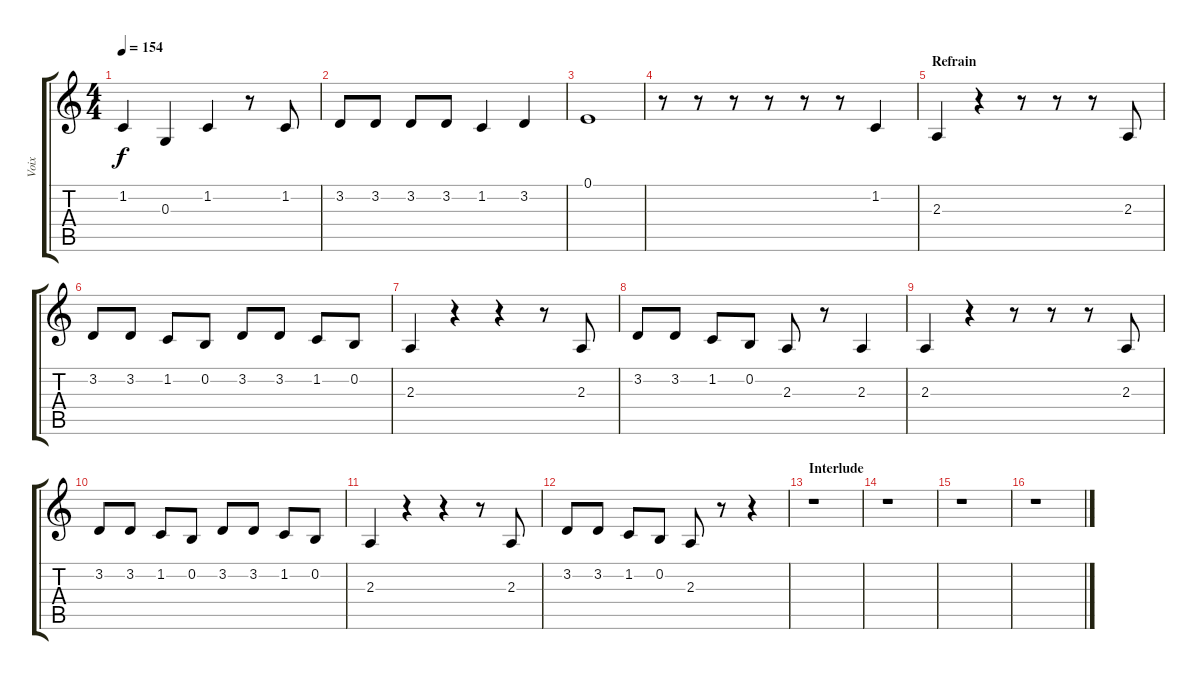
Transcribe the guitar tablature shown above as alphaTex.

\track ("Voix" "Voix") {instrument lead6voice}
\staff {score tabs}
\tuning (E4 B3 G3 D3 A2 E2) {hide}
\ts (4 4)
\tempo 154
\clef g2
\ks c
1.2.4{dy f} 0.3.4 1.2.4 r.8 1.2.8 |
3.2.8 3.2.8 3.2.8 3.2.8 1.2.4 3.2.4 |
0.1.1 |
r.8 r.8 r.8 r.8 r.8 r.8 1.2.4 |
\section ("" "Refrain")
2.3.4 r.4 r.8 r.8 r.8 2.3.8 |
3.2.8 3.2.8 1.2.8 0.2.8 3.2.8 3.2.8 1.2.8 0.2.8 |
2.3.4 r.4 r.4 r.8 2.3.8 |
3.2.8 3.2.8 1.2.8 0.2.8 2.3.8 r.8 2.3.4 |
2.3.4 r.4 r.8 r.8 r.8 2.3.8 |
3.2.8 3.2.8 1.2.8 0.2.8 3.2.8 3.2.8 1.2.8 0.2.8 |
2.3.4 r.4 r.4 r.8 2.3.8 |
3.2.8 3.2.8 1.2.8 0.2.8 2.3.8 r.8 r.4 |
\section ("" "Interlude")
r.1 |
r.1 |
r.1 |
r.1
